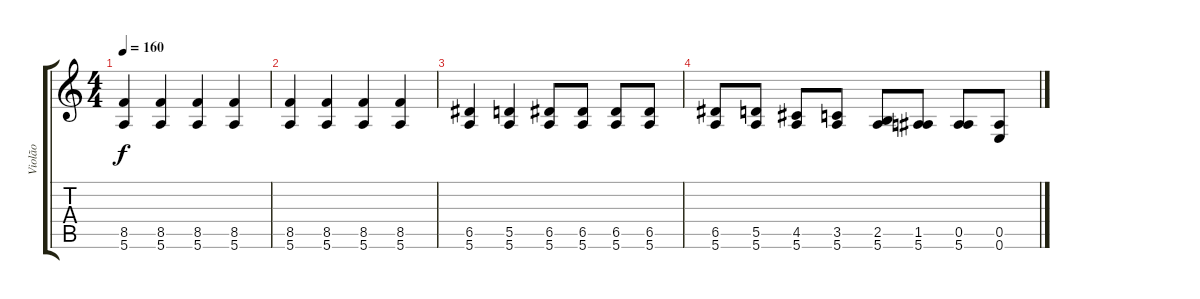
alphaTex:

\track ("Violão" "Violão") {instrument acousticguitarsteel}
\staff {score tabs}
\tuning (E4 B3 G3 D3 A2 E2) {hide}
\ts (4 4)
\tempo 160
\clef g2
\ks c
(8.5 5.6).4{dy f} (8.5 5.6).4 (8.5 5.6).4 (8.5 5.6).4 |
(8.5 5.6).4 (8.5 5.6).4 (8.5 5.6).4 (8.5 5.6).4 |
(6.5 5.6).4 (5.5 5.6).4 (6.5 5.6).8 (6.5 5.6).8 (6.5 5.6).8 (6.5 5.6).8 |
(6.5 5.6).8 (5.5 5.6).8 (4.5 5.6).8 (3.5 5.6).8 (2.5 5.6).8 (1.5 5.6).8 (0.5 5.6).8 (0.5 0.6).8
